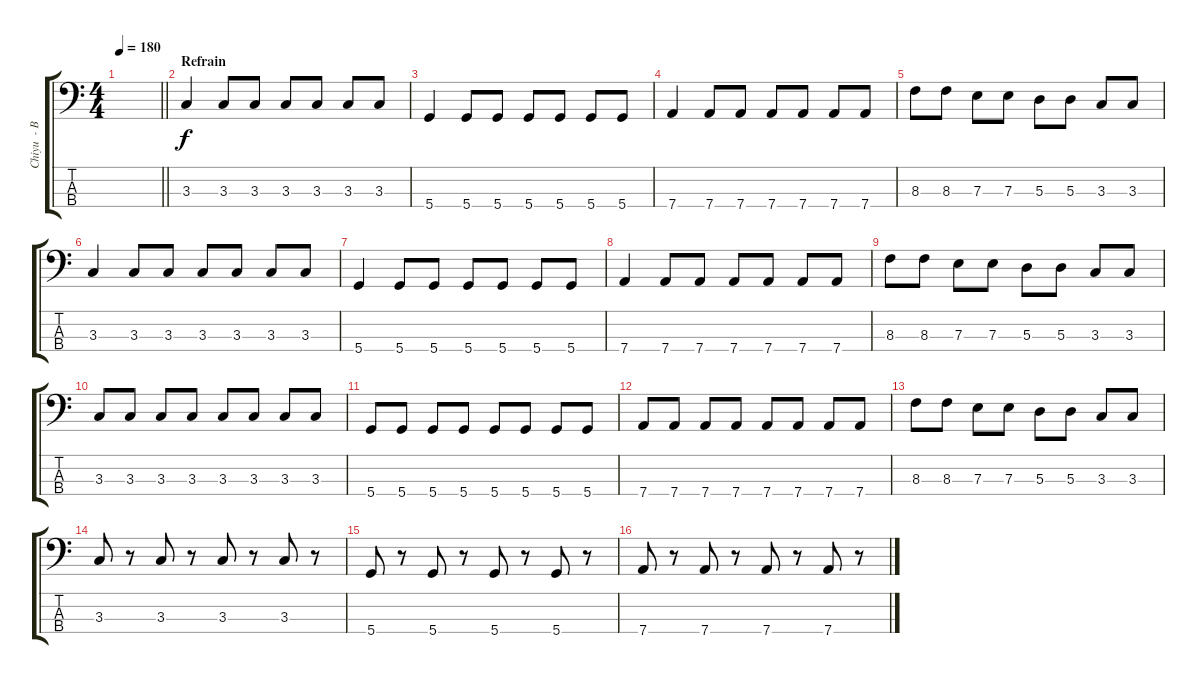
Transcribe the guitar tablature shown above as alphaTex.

\track ("Chiyu  - Basse" "Chiyu  - B") {instrument electricbassfinger}
\staff {score tabs}
\tuning (G2 D2 A1 D1) {hide}
\ts (4 4)
\tempo 180
\clef f4
\barLineRight lightlight
\ks c
|
\section ("" "Refrain")
3.3.4 3.3.8 3.3.8 3.3.8 3.3.8 3.3.8 3.3.8 |
5.4.4 5.4.8 5.4.8 5.4.8 5.4.8 5.4.8 5.4.8 |
7.4.4 7.4.8 7.4.8 7.4.8 7.4.8 7.4.8 7.4.8 |
8.3.8 8.3.8 7.3.8 7.3.8 5.3.8 5.3.8 3.3.8 3.3.8 |
3.3.4 3.3.8 3.3.8 3.3.8 3.3.8 3.3.8 3.3.8 |
5.4.4 5.4.8 5.4.8 5.4.8 5.4.8 5.4.8 5.4.8 |
7.4.4 7.4.8 7.4.8 7.4.8 7.4.8 7.4.8 7.4.8 |
8.3.8 8.3.8 7.3.8 7.3.8 5.3.8 5.3.8 3.3.8 3.3.8 |
3.3.8 3.3.8 3.3.8 3.3.8 3.3.8 3.3.8 3.3.8 3.3.8 |
5.4.8 5.4.8 5.4.8 5.4.8 5.4.8 5.4.8 5.4.8 5.4.8 |
7.4.8 7.4.8 7.4.8 7.4.8 7.4.8 7.4.8 7.4.8 7.4.8 |
8.3.8 8.3.8 7.3.8 7.3.8 5.3.8 5.3.8 3.3.8 3.3.8 |
3.3.8 r.8 3.3.8 r.8 3.3.8 r.8 3.3.8 r.8 |
5.4.8 r.8 5.4.8 r.8 5.4.8 r.8 5.4.8 r.8 |
7.4.8 r.8 7.4.8 r.8 7.4.8 r.8 7.4.8 r.8
